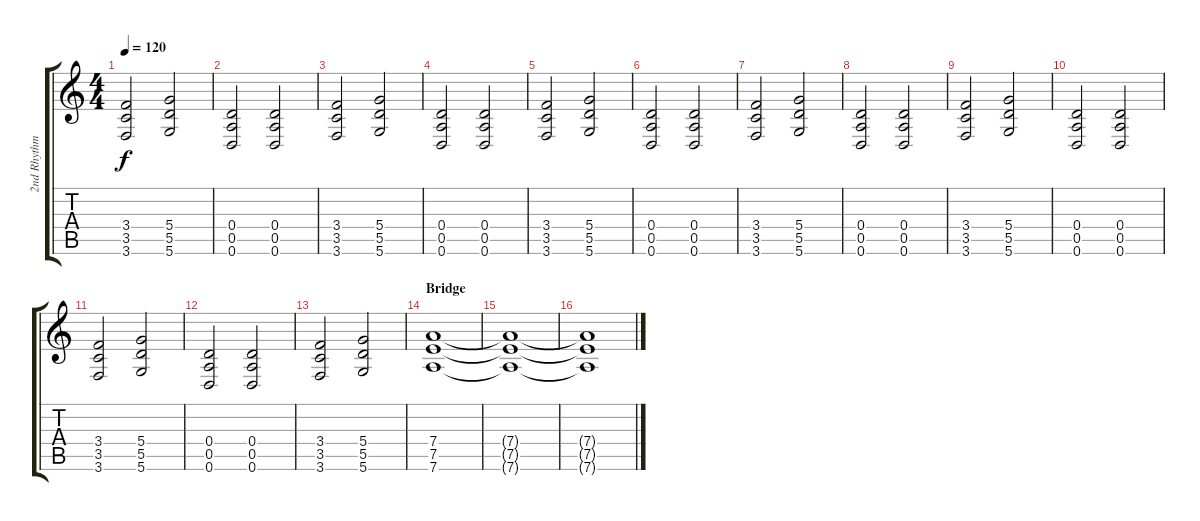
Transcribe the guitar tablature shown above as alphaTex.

\track ("2nd Rhythm Distortion Guitar" "2nd Rhythm") {instrument distortionguitar}
\staff {score tabs}
\tuning (E4 B3 G3 D3 A2 D2) {hide}
\ts (4 4)
\tempo 120
\clef g2
\ks c
(3.4 3.5 3.6).2{dy f} (5.4 5.5 5.6).2 |
(0.4 0.5 0.6).2 (0.4 0.5 0.6).2 |
(3.4 3.5 3.6).2 (5.4 5.5 5.6).2 |
(0.4 0.5 0.6).2 (0.4 0.5 0.6).2 |
(3.4 3.5 3.6).2 (5.4 5.5 5.6).2 |
\section ("" "")
(0.4 0.5 0.6).2 (0.4 0.5 0.6).2 |
(3.4 3.5 3.6).2 (5.4 5.5 5.6).2 |
(0.4 0.5 0.6).2 (0.4 0.5 0.6).2 |
(3.4 3.5 3.6).2 (5.4 5.5 5.6).2 |
(0.4 0.5 0.6).2 (0.4 0.5 0.6).2 |
(3.4 3.5 3.6).2 (5.4 5.5 5.6).2 |
(0.4 0.5 0.6).2 (0.4 0.5 0.6).2 |
(3.4 3.5 3.6).2 (5.4 5.5 5.6).2 |
\section ("" "Bridge")
(7.4 7.5 7.6).1{volume 0} |
(7.4{t} 7.5{t} 7.6{t}).1 |
(7.4{t} 7.5{t} 7.6{t}).1
